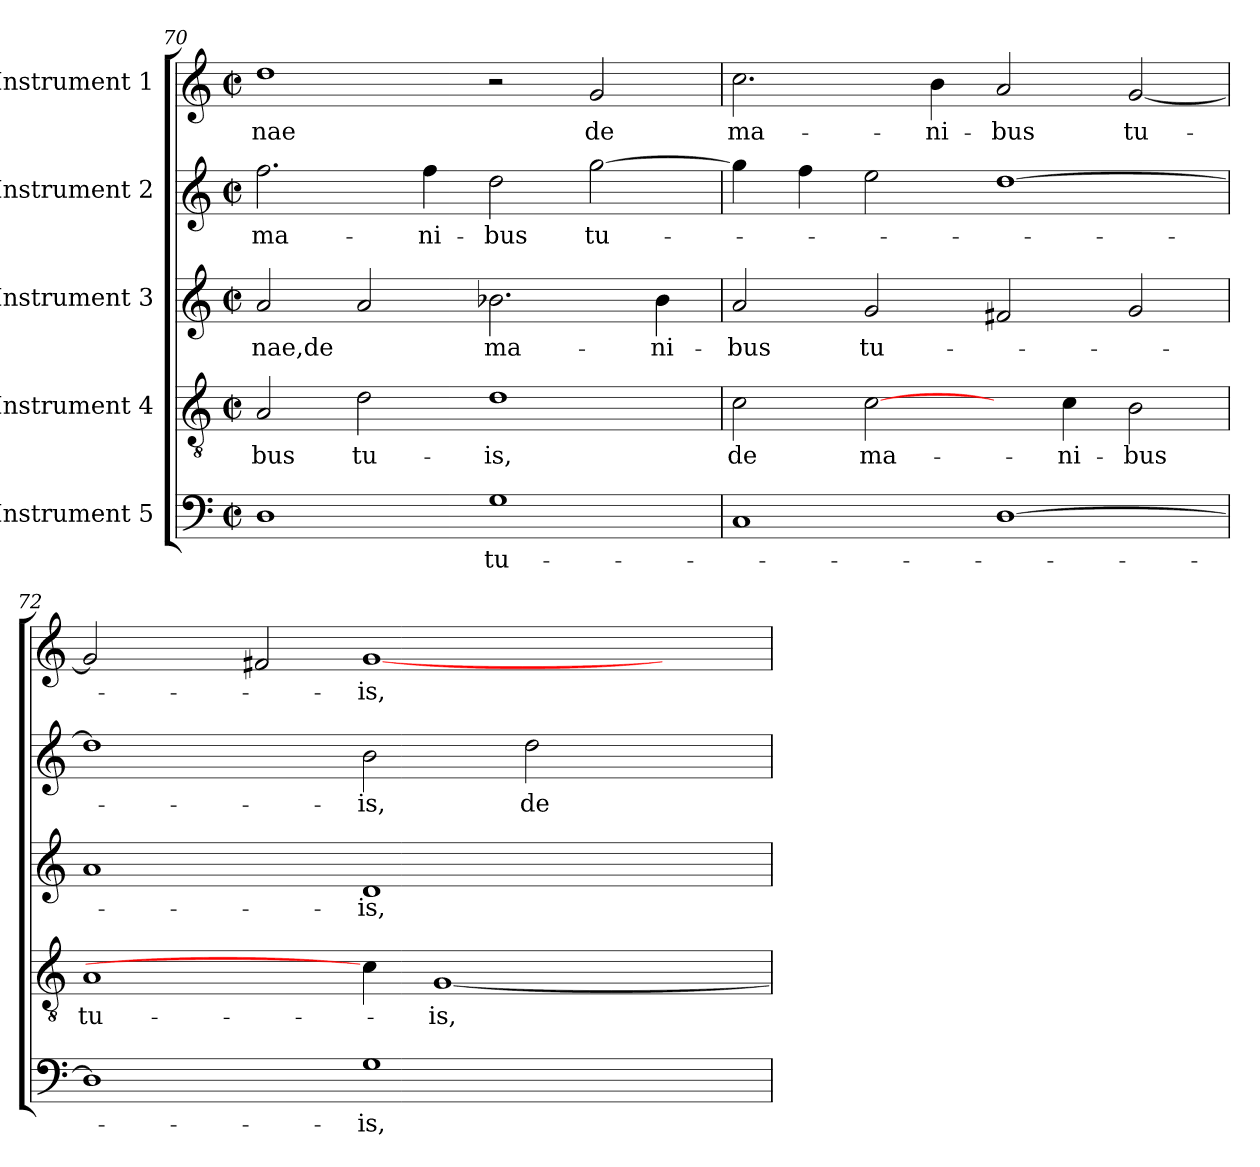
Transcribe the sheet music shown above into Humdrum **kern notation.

**kern	**text	**kern	**text	**kern	**text	**kern	**text	**kern	**text
*part5	*part5	*part4	*part4	*part3	*part3	*part2	*part2	*part1	*part1
*staff5	*staff5	*staff4	*staff4	*staff3	*staff3	*staff2	*staff2	*staff1	*staff1
*I"Instrument 5	*	*I"Instrument 4	*	*I"Instrument 3	*	*I"Instrument 2	*	*I"Instrument 1	*
*clefF4	*	*clefGv2	*	*clefG2	*	*clefG2	*	*clefG2	*
*M2/2	*	*M2/2	*	*M2/2	*	*M2/2	*	*M2/2	*
*met(c|)	*	*met(c|)	*	*met(c|)	*	*met(c|)	*	*met(c|)	*
=70	=70	=70	=70	=70	=70	=70	=70	=70	=70
!	!	!	!LO:LY:b:cj	!	!LO:LY:b:cj	!	!LO:LY:b:cj	!	!LO:LY:b:cj
1D	.	2A/	-bus	2a/	-nae,de	2.ff\	ma-	1dd	-nae
!	!	!	!LO:LY:b:cj	!	!	!	!	!	!
.	.	2d\	tu-	2a/	.	.	.	.	.
!	!	!	!	!	!	!	!LO:LY:b	!	!
.	.	.	.	.	.	4ff\	-ni-	.	.
!	!LO:LY:b:cj	!	!LO:LY:b:cj	!	!LO:LY:b:cj	!	!LO:LY:b:cj	!	!
1G	tu-	1d	-is,	2.b-X\	ma-	2dd\	-bus	2r	.
!	!	!	!	!	!	!	!LO:LY:b:cj	!	!LO:LY:b:cj
.	.	.	.	.	.	[>2gg\	tu-	2g/	de
!	!	!	!	!	!LO:LY:b	!	!	!	!
.	.	.	.	4b-\	-ni-	.	.	.	.
=71	=71	=71	=71	=71	=71	=71	=71	=71	=71
!	!	!	!LO:LY:b:cj	!	!LO:LY:b:cj	!	!	!	!LO:LY:b:cj
1C	.	2c\	de	2a/	-bus	4gg\]	.	2.cc\	ma-
.	.	.	.	.	.	4ff\	.	.	.
!	!	!	!LO:LY:b:cj	!	!LO:LY:b:cj	!	!	!	!
.	.	[2c\	ma-	2g/	tu-	2ee\	.	.	.
!	!	!	!	!	!	!	!	!	!LO:LY:b
.	.	.	.	.	.	.	.	4b\	-ni-
!	!	!	!	!	!	!	!	!	!LO:LY:b:cj
[<1D	.	4ryy	.	2f#X/	.	[<1dd	.	2a/	-bus
!	!	!	!LO:LY:b	!	!	!	!	!	!
.	.	4c\	-ni-	.	.	.	.	.	.
!	!	!	!LO:LY:b:cj	!	!	!	!	!	!LO:LY:b
.	.	2B\	-bus	2g/	.	.	.	[>2g/	tu-
!!LO:LB:g=z
=72	=72	=72	=72	=72	=72	=72	=72	=72	=72
!	!	!	!LO:LY:b:cj	!	!	!	!	!	!
*	*	*	*	*^	*	*^	*	*^	*
1D]	.	1A	tu-	1a	4ryy	.	1dd]	4ryy	.	2g/]	4ryy	.
.	.	.	.	.	16ryy	.	.	16ryy	.	.	16ryy	.
.	.	.	.	.	64ryy	.	.	64ryy	.	.	64ryy	.
.	.	.	.	.	1ryy	.	.	1ryy	.	.	1ryy	.
.	.	.	.	.	.	.	.	.	.	2f#X/	.	.
!	!LO:LY:b:cj	!	!	!	!	!LO:LY:b:cj	!	!	!LO:LY:b:cj	!	!	!LO:LY:b:cj
1G	-is,	4c\]	.	1d	.	-is,	2b\	.	-is,	[<1g	.	-is,
!	!	!	!LO:LY:b:cj	!	!	!	!	!	!	!	!	!
.	.	[<1G	-is,	.	.	.	.	.	.	.	.	.
.	.	.	.	.	2ryy	.	.	2ryy	.	.	2ryy	.
!	!	!	!	!	!	!	!	!	!LO:LY:b:cj	!	!	!
.	.	.	.	.	.	.	2dd\	.	de	.	.	.
.	.	.	.	.	4ryy	.	.	4ryy	.	.	4ryy	.
4ryy	.	.	.	4ryy	.	.	4ryy	.	.	4ryy	.	.
.	.	.	.	.	8ryy	.	.	8ryy	.	.	8ryy	.
.	.	.	.	.	32.ryy	.	.	32.ryy	.	.	32.ryy	.
*	*	*	*	*v	*v	*	*	*	*	*v	*v	*
*	*	*	*	*	*	*v	*v	*	*	*
=	=	=	=	=	=	=	=	=	=
*-	*-	*-	*-	*-	*-	*-	*-	*-	*-
